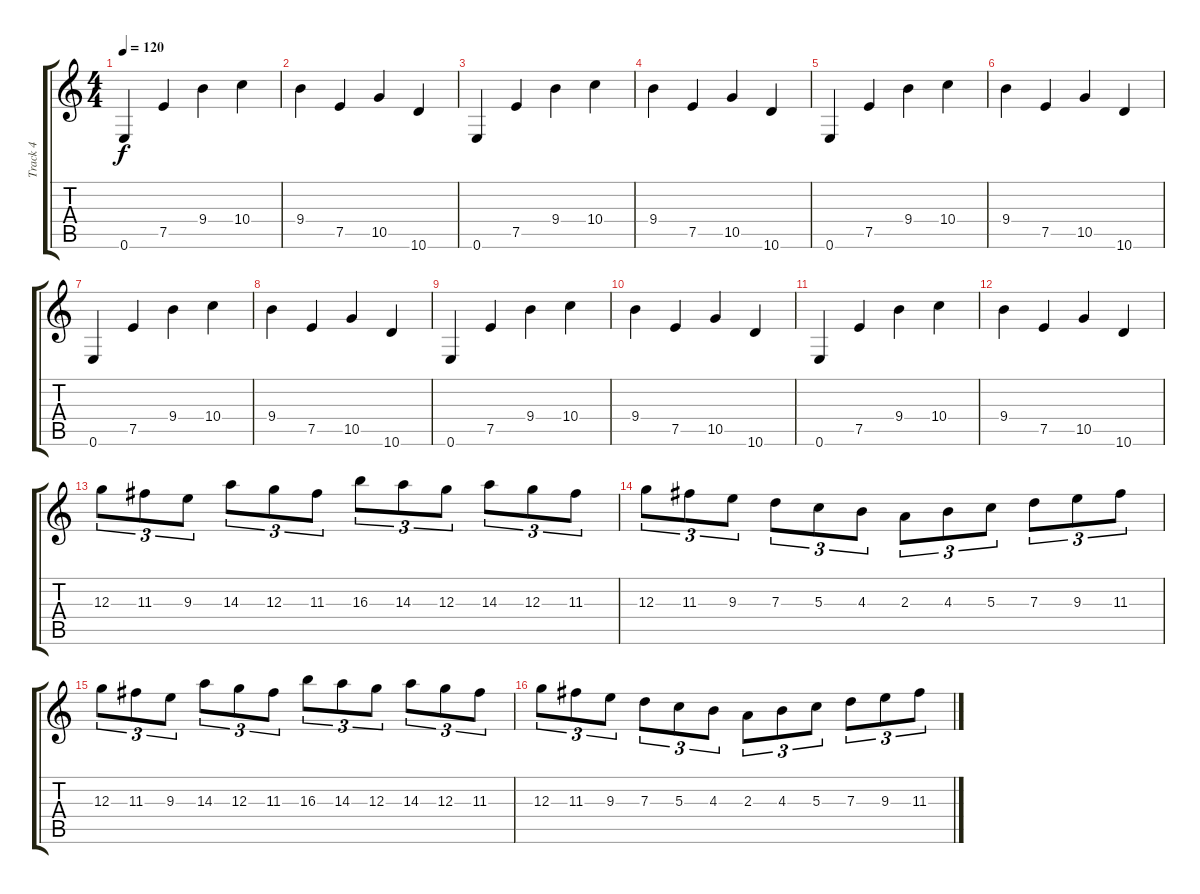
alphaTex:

\track ("Track 4" "Track 4") {instrument distortionguitar}
\staff {score tabs}
\tuning (E4 B3 G3 D3 A2 E2) {hide}
\ts (4 4)
\tempo 120
\clef g2
\ks c
0.6.4{dy f} 7.5.4 9.4.4 10.4.4 |
9.4.4 7.5.4 10.5.4 10.6.4 |
0.6.4 7.5.4 9.4.4 10.4.4 |
9.4.4 7.5.4 10.5.4 10.6.4 |
0.6.4 7.5.4 9.4.4 10.4.4 |
9.4.4 7.5.4 10.5.4 10.6.4 |
0.6.4 7.5.4 9.4.4 10.4.4 |
9.4.4 7.5.4 10.5.4 10.6.4 |
0.6.4 7.5.4 9.4.4 10.4.4 |
9.4.4 7.5.4 10.5.4 10.6.4 |
0.6.4 7.5.4 9.4.4 10.4.4 |
9.4.4 7.5.4 10.5.4 10.6.4 |
12.3.8{tu (3 2)} 11.3.8{tu (3 2)} 9.3.8{tu (3 2)} 14.3.8{tu (3 2)} 12.3.8{tu (3 2)} 11.3.8{tu (3 2)} 16.3.8{tu (3 2)} 14.3.8{tu (3 2)} 12.3.8{tu (3 2)} 14.3.8{tu (3 2)} 12.3.8{tu (3 2)} 11.3.8{tu (3 2)} |
12.3.8{tu (3 2)} 11.3.8{tu (3 2)} 9.3.8{tu (3 2)} 7.3.8{tu (3 2)} 5.3.8{tu (3 2)} 4.3.8{tu (3 2)} 2.3.8{tu (3 2)} 4.3.8{tu (3 2)} 5.3.8{tu (3 2)} 7.3.8{tu (3 2)} 9.3.8{tu (3 2)} 11.3.8{tu (3 2)} |
12.3.8{tu (3 2)} 11.3.8{tu (3 2)} 9.3.8{tu (3 2)} 14.3.8{tu (3 2)} 12.3.8{tu (3 2)} 11.3.8{tu (3 2)} 16.3.8{tu (3 2)} 14.3.8{tu (3 2)} 12.3.8{tu (3 2)} 14.3.8{tu (3 2)} 12.3.8{tu (3 2)} 11.3.8{tu (3 2)} |
12.3.8{tu (3 2)} 11.3.8{tu (3 2)} 9.3.8{tu (3 2)} 7.3.8{tu (3 2)} 5.3.8{tu (3 2)} 4.3.8{tu (3 2)} 2.3.8{tu (3 2)} 4.3.8{tu (3 2)} 5.3.8{tu (3 2)} 7.3.8{tu (3 2)} 9.3.8{tu (3 2)} 11.3.8{tu (3 2)}
